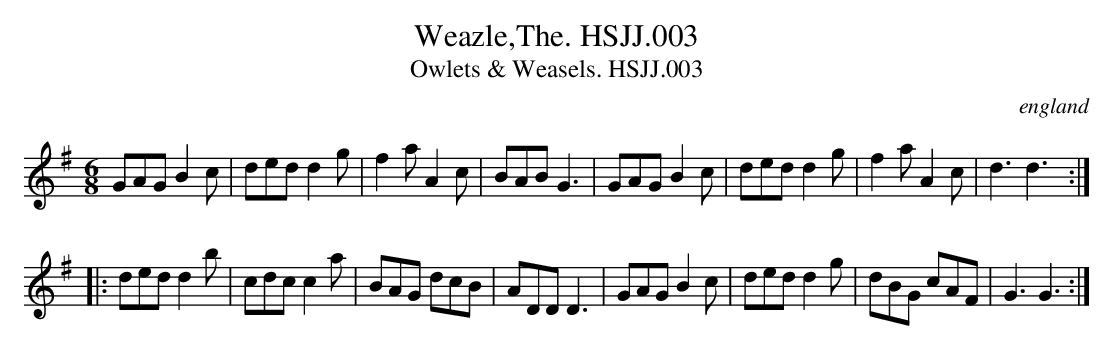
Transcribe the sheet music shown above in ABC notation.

X:1
T:Weazle,The. HSJJ.003
T:Owlets & Weasels. HSJJ.003
O:england
M:6/8
L:1/8
K:G
GAG B2c|dedd2g|f2aA2c|BABG3|GAGB2c|dedd2g|f2aA2c|d3d3:|
|:dedd2b|cdcc2a|BAG dcB|ADDD3|GAGB2c|dedd2g|dBG cAF|G3G3:|]
